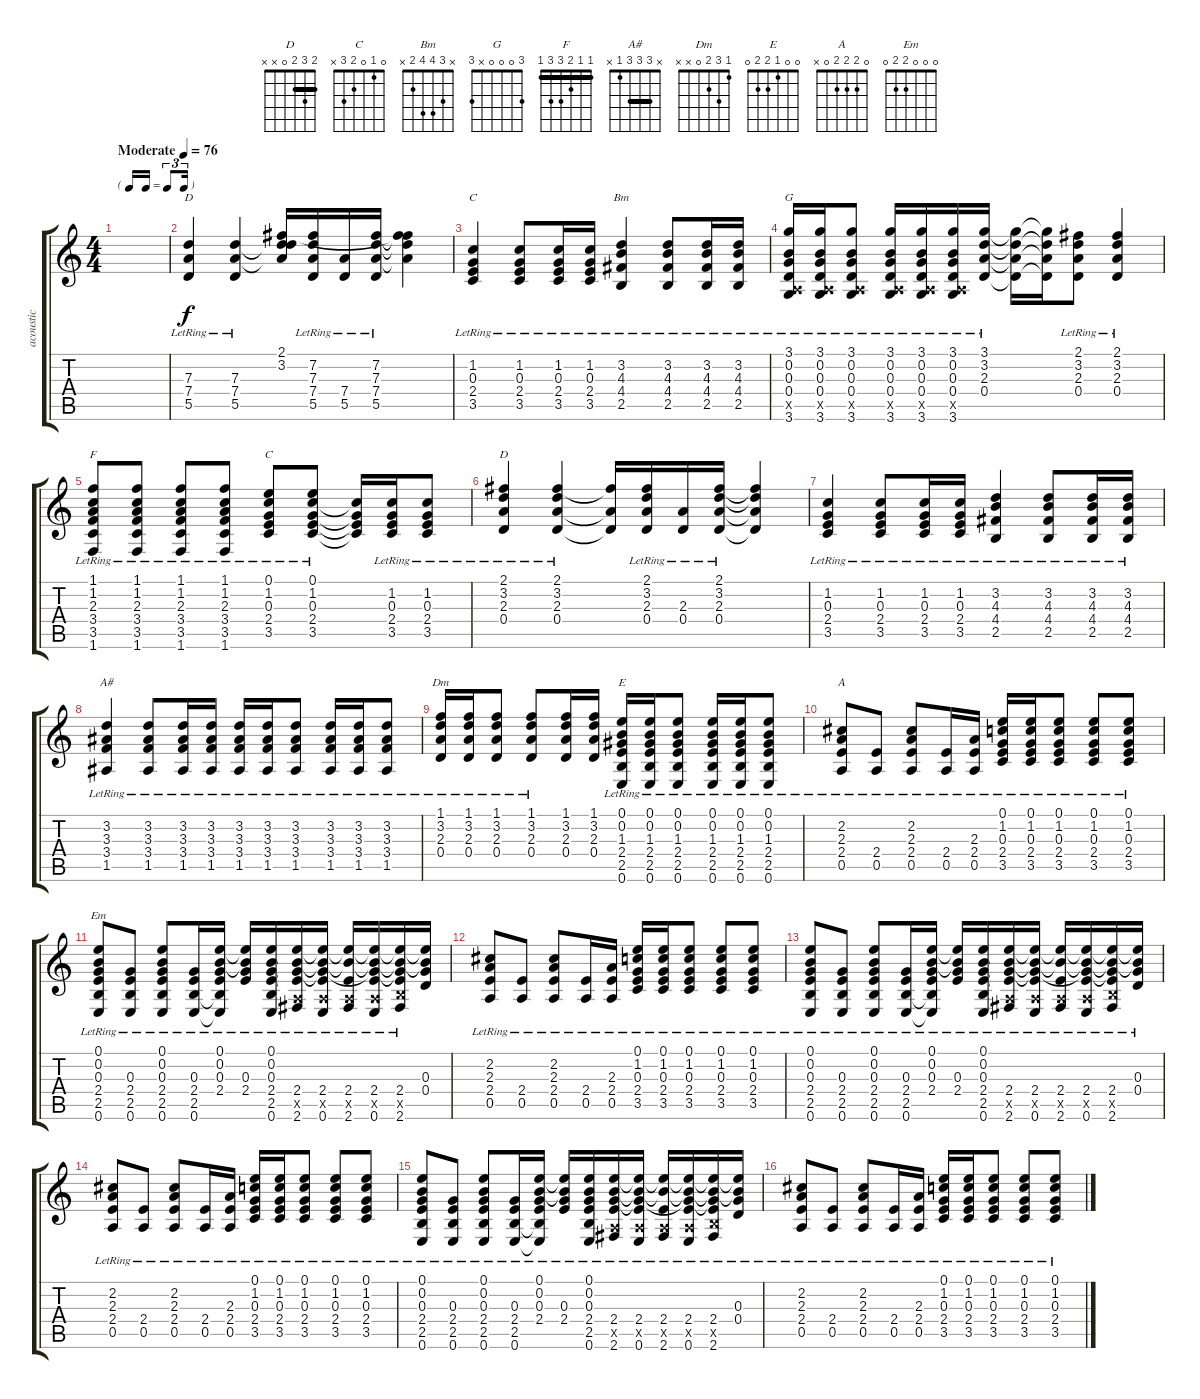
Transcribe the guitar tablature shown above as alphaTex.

\track ("acoustic" "acoustic") {instrument acousticguitarsteel}
\staff {score tabs}
\tuning (E4 B3 G3 D3 A2 E2) {hide}
\chord ("D" x 7 7 7 5 x) {firstfret 5 barre 7}
\chord ("C" x 1 0 2 3 x)
\chord ("Bm" x 3 4 4 2 x)
\chord ("G" 3 0 0 0 x 3)
\chord ("F" 1 1 2 3 3 1) {barre 1}
\chord ("C" 0 1 0 2 3 x)
\chord ("D" 2 3 2 0 x x) {barre 2}
\chord ("A#" x 3 3 3 1 x) {barre 3}
\chord ("Dm" 1 3 2 0 x x)
\chord ("E" 0 0 1 2 2 0)
\chord ("A" 0 2 2 2 0 x)
\chord ("Em" 0 0 0 2 2 0)
\ts (4 4)
\tf triplet16th
\tempo (76 "Moderate")
\clef g2
\ks c
|
(7.3{lr} 7.4{lr} 5.5{lr}).4{ch "D"} (7.3{lr} 7.4{lr} 5.5{lr}).4 (2.1 3.2 7.3{t} 7.4{t}).16 (7.2{lr} 7.3{lr} 7.4{lr} 5.5{lr}).16 (7.4{lr} 5.5{lr}).16 (7.2{lr} 7.3{lr} 7.4{lr} 5.5{lr}).16 (2.1{t} 7.2{t} 7.3{t} 7.4{t}).4 |
(1.2{lr} 0.3{lr} 2.4{lr} 3.5{lr}).4{ch "C"} (1.2{lr} 0.3{lr} 2.4{lr} 3.5{lr}).8 (1.2{lr} 0.3{lr} 2.4{lr} 3.5{lr}).16 (1.2{lr} 0.3{lr} 2.4{lr} 3.5{lr}).16 (3.2{lr} 4.3{lr} 4.4{lr} 2.5{lr}).4{ch "Bm"} (3.2{lr} 4.3{lr} 4.4{lr} 2.5{lr}).8 (3.2{lr} 4.3{lr} 4.4{lr} 2.5{lr}).16 (3.2{lr} 4.3{lr} 4.4{lr} 2.5{lr}).16 |
(3.1{lr} 0.2{lr} 0.3{lr} 0.4{lr} 0.5{x} 3.6{lr}).16{ch "G"} (3.1{lr} 0.2{lr} 0.3{lr} 0.4{lr} 0.5{x} 3.6{lr}).16 (3.1{lr} 0.2{lr} 0.3{lr} 0.4{lr} 0.5{x} 3.6{lr}).8 (3.1{lr} 0.2{lr} 0.3{lr} 0.4{lr} 0.5{x} 3.6{lr}).16 (3.1{lr} 0.2{lr} 0.3{lr} 0.4{lr} 0.5{x} 3.6{lr}).16 (3.1{lr} 0.2{lr} 0.3{lr} 0.4{lr} 0.5{x} 3.6{lr}).16 (3.1{lr} 3.2{lr} 2.3{lr} 0.4{lr}).16 (3.1{t} 3.2{t} 2.3{t} 0.4{t}).16 (3.1{t} 3.2{t} 2.3{t} 0.4{t}).16 (2.1{lr} 3.2{lr} 2.3{lr} 0.4{lr}).8 (2.1{lr} 3.2{lr} 2.3{lr} 0.4{lr}).4 |
(1.1{lr} 1.2{lr} 2.3{lr} 3.4{lr} 3.5{lr} 1.6{lr}).8{ch "F"} (1.1{lr} 1.2{lr} 2.3{lr} 3.4{lr} 3.5{lr} 1.6{lr}).8 (1.1{lr} 1.2{lr} 2.3{lr} 3.4{lr} 3.5{lr} 1.6{lr}).8 (1.1{lr} 1.2{lr} 2.3{lr} 3.4{lr} 3.5{lr} 1.6{lr}).8 (0.1{lr} 1.2{lr} 0.3{lr} 2.4{lr} 3.5{lr}).8{ch "C"} (0.1{lr} 1.2{lr} 0.3{lr} 2.4{lr} 3.5{lr}).8 (1.2{t} 0.3{t} 2.4{t} 3.5{t}).16 (1.2{lr} 0.3{lr} 2.4{lr} 3.5{lr}).16 (1.2{lr} 0.3{lr} 2.4{lr} 3.5{lr}).8 |
(2.1{lr} 3.2{lr} 2.3{lr} 0.4{lr}).4{ch "D"} (2.1{lr} 3.2{lr} 2.3{lr} 0.4{lr}).4 (2.1{t} 2.3{t} 0.4{t}).16 (2.1{lr} 3.2{lr} 2.3{lr} 0.4{lr}).16 (2.3{lr} 0.4{lr}).16 (2.1{lr} 3.2{lr} 2.3{lr} 0.4{lr}).16 (2.1{t} 3.2{t} 2.3{t} 0.4{t}).4 |
(1.2{lr} 0.3{lr} 2.4{lr} 3.5{lr}).4 (1.2{lr} 0.3{lr} 2.4{lr} 3.5{lr}).8 (1.2{lr} 0.3{lr} 2.4{lr} 3.5{lr}).16 (1.2{lr} 0.3{lr} 2.4{lr} 3.5{lr}).16 (3.2{lr} 4.3{lr} 4.4{lr} 2.5{lr}).4 (3.2{lr} 4.3{lr} 4.4{lr} 2.5{lr}).8 (3.2{lr} 4.3{lr} 4.4{lr} 2.5{lr}).16 (3.2{lr} 4.3{lr} 4.4{lr} 2.5{lr}).16 |
(3.2{lr} 3.3{lr} 3.4{lr} 1.5{lr}).4{ch "A#"} (3.2{lr} 3.3{lr} 3.4{lr} 1.5{lr}).8 (3.2{lr} 3.3{lr} 3.4{lr} 1.5{lr}).16 (3.2{lr} 3.3{lr} 3.4{lr} 1.5{lr}).16 (3.2{lr} 3.3{lr} 3.4{lr} 1.5{lr}).16 (3.2{lr} 3.3{lr} 3.4{lr} 1.5{lr}).16 (3.2{lr} 3.3{lr} 3.4{lr} 1.5{lr}).8 (3.2{lr} 3.3{lr} 3.4{lr} 1.5{lr}).16 (3.2{lr} 3.3{lr} 3.4{lr} 1.5{lr}).16 (3.2{lr} 3.3{lr} 3.4{lr} 1.5{lr}).8 |
(1.1{lr} 3.2{lr} 2.3{lr} 0.4{lr}).16{ch "Dm"} (1.1{lr} 3.2{lr} 2.3{lr} 0.4{lr}).16 (1.1{lr} 3.2{lr} 2.3{lr} 0.4{lr}).8 (1.1{lr} 3.2{lr} 2.3{lr} 0.4{lr}).8 (1.1 3.2 2.3 0.4).16 (1.1 3.2 2.3 0.4).16 (0.1{lr} 0.2{lr} 1.3{lr} 2.4{lr} 2.5{lr} 0.6{lr}).16{ch "E"} (0.1{lr} 0.2{lr} 1.3{lr} 2.4{lr} 2.5{lr} 0.6{lr}).16 (0.1{lr} 0.2{lr} 1.3{lr} 2.4{lr} 2.5{lr} 0.6{lr}).8 (0.1{lr} 0.2{lr} 1.3{lr} 2.4{lr} 2.5{lr} 0.6{lr}).16 (0.1{lr} 0.2{lr} 1.3{lr} 2.4{lr} 2.5{lr} 0.6{lr}).16 (0.1{lr} 0.2{lr} 1.3{lr} 2.4{lr} 2.5{lr} 0.6{lr}).8 |
(2.2{lr} 2.3{lr} 2.4{lr} 0.5{lr}).8{ch "A"} (2.4{lr} 0.5{lr}).8 (2.2{lr} 2.3{lr} 2.4{lr} 0.5{lr}).8 (2.4{lr} 0.5{lr}).16 (2.3{lr} 2.4{lr} 0.5{lr}).16 (0.1{lr} 1.2{lr} 0.3{lr} 2.4{lr} 3.5{lr}).16 (0.1{lr} 1.2{lr} 0.3{lr} 2.4{lr} 3.5{lr}).16 (0.1{lr} 1.2{lr} 0.3{lr} 2.4{lr} 3.5{lr}).8 (0.1{lr} 1.2{lr} 0.3{lr} 2.4{lr} 3.5{lr}).8 (0.1{lr} 1.2{lr} 0.3{lr} 2.4{lr} 3.5{lr}).8 |
(0.1{lr} 0.2{lr} 0.3{lr} 2.4{lr} 2.5{lr} 0.6{lr}).8{ch "Em"} (0.3{lr} 2.4{lr} 2.5{lr} 0.6{lr}).8 (0.1{lr} 0.2{lr} 0.3{lr} 2.4{lr} 2.5{lr} 0.6{lr}).8 (0.3{lr} 2.4{lr} 2.5{lr} 0.6{lr}).16 (0.1{lr} 0.2{lr} 0.3{lr} 2.4{lr} 2.5{t} 0.6{t}).16 (0.1{t} 0.2{t} 0.3{lr} 2.4{lr}).16 (0.1{lr} 0.2{lr} 0.3{lr} 2.4{lr} 2.5{lr} 0.6{lr}).16 (0.1{t} 0.2{t} 0.3{t} 2.4{lr} 0.5{x} 2.6{lr}).16 (0.1{t} 0.2{t} 0.3{t} 2.4{lr} 0.5{x} 0.6{lr}).16 (0.1{t} 0.2{t} 2.4{lr} 0.5{x} 2.6{lr}).16 (0.1{t} 0.2{t} 0.3{t} 2.4{lr} 0.5{x} 0.6{lr}).16 (0.1{t} 0.2{t} 0.3{t} 2.4{lr} 2.5{x} 2.6{lr}).16 (0.1{t} 0.2{t} 0.3 0.4).16 |
(2.2{lr} 2.3{lr} 2.4{lr} 0.5{lr}).8 (2.4{lr} 0.5{lr}).8 (2.2{lr} 2.3{lr} 2.4{lr} 0.5{lr}).8 (2.4{lr} 0.5{lr}).16 (2.3{lr} 2.4{lr} 0.5{lr}).16 (0.1{lr} 1.2{lr} 0.3{lr} 2.4{lr} 3.5{lr}).16 (0.1{lr} 1.2{lr} 0.3{lr} 2.4{lr} 3.5{lr}).16 (0.1{lr} 1.2{lr} 0.3{lr} 2.4{lr} 3.5{lr}).8 (0.1{lr} 1.2{lr} 0.3{lr} 2.4{lr} 3.5{lr}).8 (0.1{lr} 1.2{lr} 0.3{lr} 2.4{lr} 3.5{lr}).8 |
(0.1{lr} 0.2{lr} 0.3{lr} 2.4{lr} 2.5{lr} 0.6{lr}).8 (0.3{lr} 2.4{lr} 2.5{lr} 0.6{lr}).8 (0.1{lr} 0.2{lr} 0.3{lr} 2.4{lr} 2.5{lr} 0.6{lr}).8 (0.3{lr} 2.4{lr} 2.5{lr} 0.6{lr}).16 (0.1{lr} 0.2{lr} 0.3{lr} 2.4{lr} 2.5{t} 0.6{t}).16 (0.1{t} 0.2{t} 0.3{lr} 2.4{lr}).16 (0.1{lr} 0.2{lr} 0.3{lr} 2.4{lr} 2.5{lr} 0.6{lr}).16 (0.1{t} 0.2{t} 0.3{t} 2.4{lr} 0.5{x} 2.6{lr}).16 (0.1{t} 0.2{t} 0.3{t} 2.4{lr} 0.5{x} 0.6{lr}).16 (0.1{t} 0.2{t} 2.4{lr} 0.5{x} 2.6{lr}).16 (0.1{t} 0.2{t} 0.3{t} 2.4{lr} 0.5{x} 0.6{lr}).16 (0.1{t} 0.2{t} 0.3{t} 2.4{lr} 2.5{x} 2.6{lr}).16 (0.1{t} 0.2{t} 0.3 0.4{lr}).16 |
(2.2{lr} 2.3{lr} 2.4{lr} 0.5{lr}).8 (2.4{lr} 0.5{lr}).8 (2.2{lr} 2.3{lr} 2.4{lr} 0.5{lr}).8 (2.4{lr} 0.5{lr}).16 (2.3{lr} 2.4{lr} 0.5{lr}).16 (0.1{lr} 1.2{lr} 0.3{lr} 2.4{lr} 3.5{lr}).16 (0.1{lr} 1.2{lr} 0.3{lr} 2.4{lr} 3.5{lr}).16 (0.1{lr} 1.2{lr} 0.3{lr} 2.4{lr} 3.5{lr}).8 (0.1{lr} 1.2{lr} 0.3{lr} 2.4{lr} 3.5{lr}).8 (0.1{lr} 1.2{lr} 0.3{lr} 2.4{lr} 3.5{lr}).8 |
(0.1{lr} 0.2{lr} 0.3{lr} 2.4{lr} 2.5{lr} 0.6{lr}).8 (0.3{lr} 2.4{lr} 2.5{lr} 0.6{lr}).8 (0.1{lr} 0.2{lr} 0.3{lr} 2.4{lr} 2.5{lr} 0.6{lr}).8 (0.3{lr} 2.4{lr} 2.5{lr} 0.6{lr}).16 (0.1{lr} 0.2{lr} 0.3{lr} 2.4{lr} 2.5{t} 0.6{t}).16 (0.1{t} 0.2{t} 0.3{lr} 2.4{lr}).16 (0.1{lr} 0.2{lr} 0.3{lr} 2.4{lr} 2.5{lr} 0.6{lr}).16 (0.1{t} 0.2{t} 0.3{t} 2.4{lr} 0.5{x} 2.6{lr}).16 (0.1{t} 0.2{t} 0.3{t} 2.4{lr} 0.5{x} 0.6{lr}).16 (0.1{t} 0.2{t} 2.4{lr} 0.5{x} 2.6{lr}).16 (0.1{t} 0.2{t} 0.3{t} 2.4{lr} 0.5{x} 0.6{lr}).16 (0.1{t} 0.2{t} 0.3{t} 2.4{lr} 2.5{x} 2.6{lr}).16 (0.1{t} 0.2{t} 0.3 0.4{lr}).16 |
(2.2{lr} 2.3{lr} 2.4{lr} 0.5{lr}).8 (2.4{lr} 0.5{lr}).8 (2.2{lr} 2.3{lr} 2.4{lr} 0.5{lr}).8 (2.4{lr} 0.5{lr}).16 (2.3{lr} 2.4{lr} 0.5{lr}).16 (0.1{lr} 1.2{lr} 0.3{lr} 2.4{lr} 3.5{lr}).16 (0.1{lr} 1.2{lr} 0.3{lr} 2.4{lr} 3.5{lr}).16 (0.1{lr} 1.2{lr} 0.3{lr} 2.4{lr} 3.5{lr}).8 (0.1{lr} 1.2{lr} 0.3{lr} 2.4{lr} 3.5{lr}).8 (0.1{lr} 1.2{lr} 0.3{lr} 2.4{lr} 3.5{lr}).8
